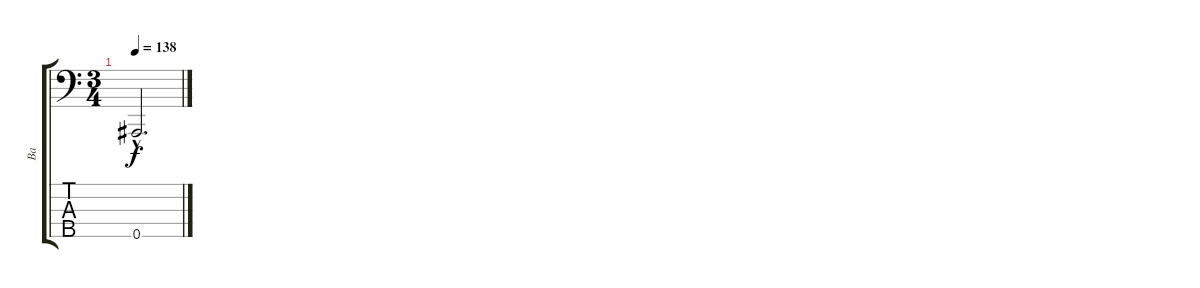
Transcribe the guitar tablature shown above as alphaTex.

\track ("Ba" "Ba") {instrument slapbass1}
\staff {score tabs}
\tuning (Gb2 Db2 Ab1 Eb1 Bb0) {hide}
\ts (3 4)
\tempo 138
\clef f4
\ks c
0.5{hac}.2{d dy f}
